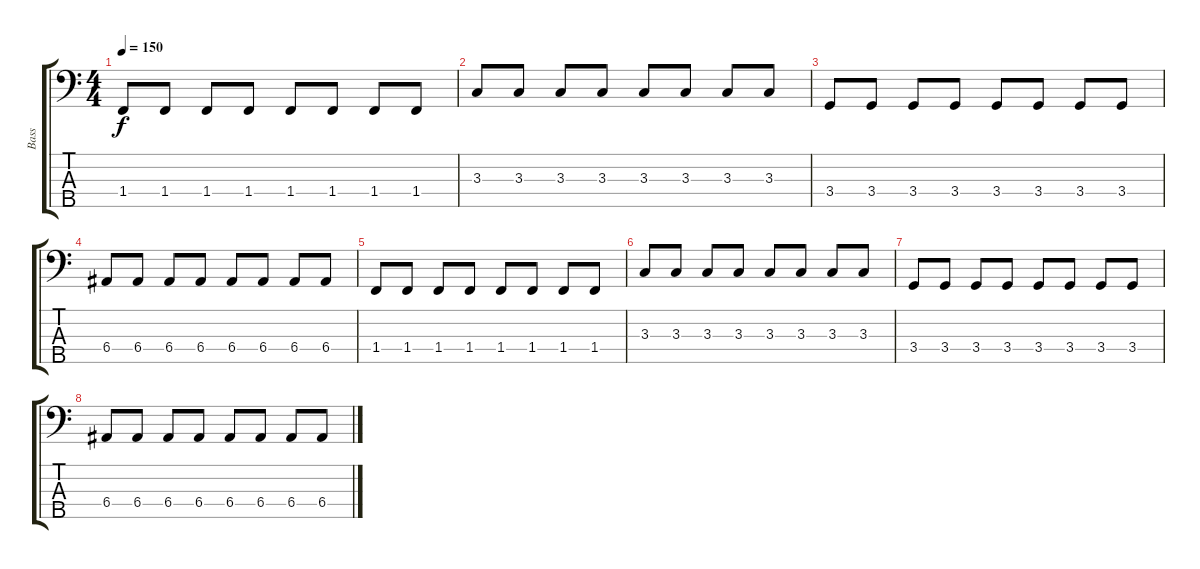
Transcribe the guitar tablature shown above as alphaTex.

\track ("Bass" "Bass") {instrument electricbassfinger}
\staff {score tabs}
\tuning (G2 D2 A1 E1 B0) {hide}
\ts (4 4)
\tempo 150
\clef f4
\ks c
1.4.8{dy f} 1.4.8 1.4.8 1.4.8 1.4.8 1.4.8 1.4.8 1.4.8 |
3.3.8 3.3.8 3.3.8 3.3.8 3.3.8 3.3.8 3.3.8 3.3.8 |
3.4.8 3.4.8 3.4.8 3.4.8 3.4.8 3.4.8 3.4.8 3.4.8 |
6.4.8 6.4.8 6.4.8 6.4.8 6.4.8 6.4.8 6.4.8 6.4.8 |
1.4.8 1.4.8 1.4.8 1.4.8 1.4.8 1.4.8 1.4.8 1.4.8 |
3.3.8 3.3.8 3.3.8 3.3.8 3.3.8 3.3.8 3.3.8 3.3.8 |
3.4.8 3.4.8 3.4.8 3.4.8 3.4.8 3.4.8 3.4.8 3.4.8 |
6.4.8 6.4.8 6.4.8 6.4.8 6.4.8 6.4.8 6.4.8 6.4.8
